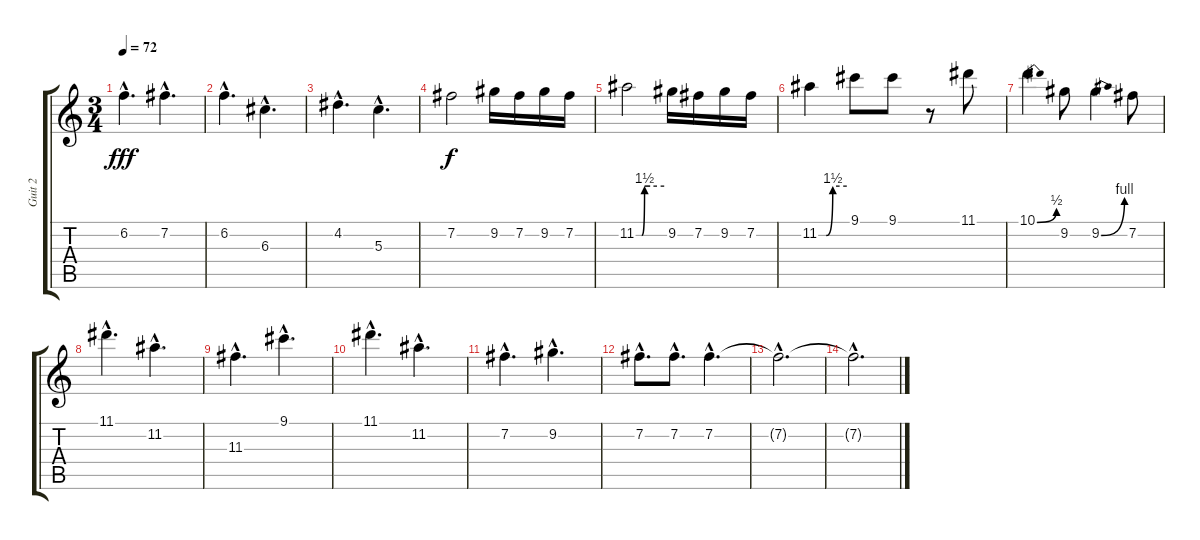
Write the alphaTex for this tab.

\track ("Guit 2" "Guit 2") {instrument electricguitarjazz}
\staff {score tabs}
\tuning (E4 B3 G3 D3 A2 E2) {hide}
\ts (3 4)
\tempo 72
\clef g2
\ks c
6.2{hac}.4{d dy fff} 7.2{hac}.4{d} |
6.2{hac}.4{d} 6.3{hac}.4{d} |
4.2{hac}.4{d} 5.3{hac}.4{d} |
7.2.2{dy f} 9.2.16 7.2.16 9.2.16 7.2.16 |
11.2{be (custom 0 0 12 0 18 6 30 6 60 6)}.2 9.2.16 7.2.16 9.2.16 7.2.16 |
11.2{be (custom 0 0 16 0 30 6 60 6)}.4 9.1.8 9.1.8 r.8 11.1.8 |
10.1{be (bend 0 0 60 2)}.4 9.2.8 9.2{be (bend 0 0 60 4)}.4 7.2.8 |
11.1{hac}.4{d} 11.2{hac}.4{d} |
11.3{hac}.4{d} 9.1{hac}.4{d} |
11.1{hac}.4{d} 11.2{hac}.4{d} |
7.2{hac}.4{d} 9.2{hac}.4{d} |
7.2{hac}.8{d} 7.2{hac}.8{d} 7.2{hac}.4{d} |
7.2{hac t}.2{d} |
7.2{hac t}.2{d}
